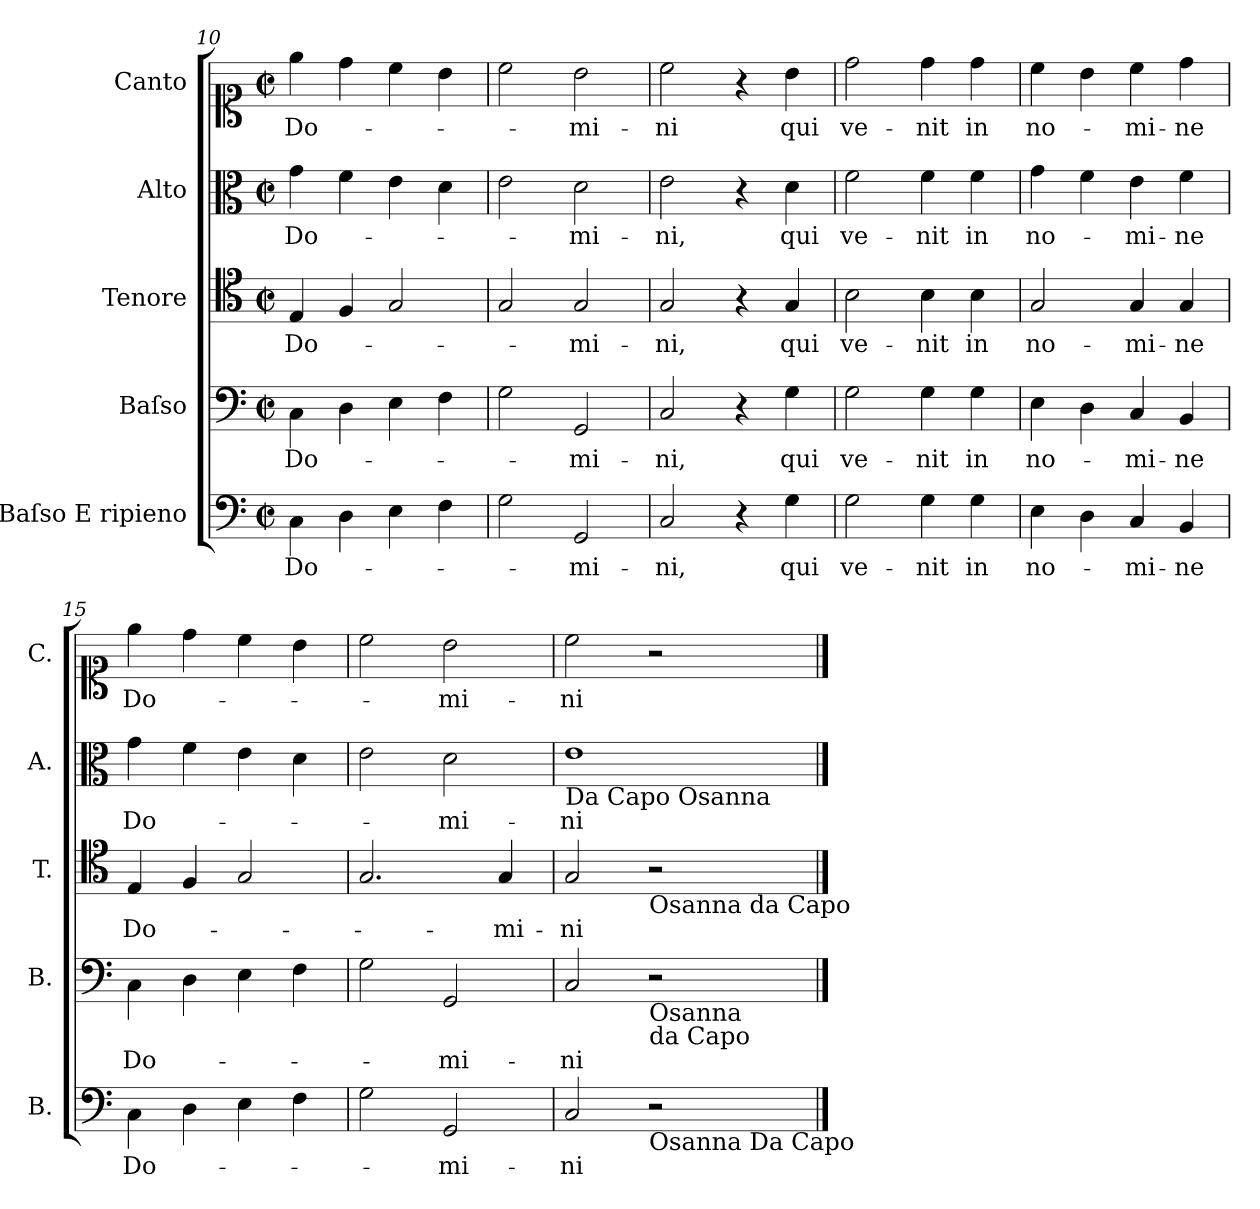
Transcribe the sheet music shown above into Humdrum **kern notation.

**kern	**text	**kern	**text	**kern	**text	**kern	**text	**kern	**text
*part5	*part5	*part4	*part4	*part3	*part3	*part2	*part2	*part1	*part1
*staff5	*staff5	*staff4	*staff4	*staff3	*staff3	*staff2	*staff2	*staff1	*staff1
*I"Baſso E ripieno	*	*I"Baſso	*	*I"Tenore	*	*I"Alto	*	*I"Canto	*
*I'B.	*	*I'B.	*	*I'T.	*	*I'A.	*	*I'C.	*
*clefF4	*	*clefF4	*	*clefC4	*	*clefC3	*	*clefC1	*
*k[]	*	*k[]	*	*k[]	*	*k[]	*	*k[]	*
*C:	*	*C:	*	*C:	*	*C:	*	*C:	*
*M2/2	*	*M2/2	*	*M2/2	*	*M2/2	*	*M2/2	*
*met(c|)	*	*met(c|)	*	*met(c|)	*	*met(c|)	*	*met(c|)	*
=10	=10	=10	=10	=10	=10	=10	=10	=10	=10
4C\	Do-	4C\	Do-	4E/	Do-	4g\	Do-	4ee\	Do-
4D\	.	4D\	.	4F/	.	4f\	.	4dd\	.
4E\	.	4E\	.	2G/	.	4e\	.	4cc\	.
4F\	.	4F\	.	.	.	4d\	.	4b\	.
=11	=11	=11	=11	=11	=11	=11	=11	=11	=11
2G\	.	2G\	.	2G/	.	2e\	.	2cc\	.
2GG/	-mi-	2GG/	-mi-	2G/	-mi-	2d\	-mi-	2b\	-mi-
=12	=12	=12	=12	=12	=12	=12	=12	=12	=12
2C/	-ni,	2C/	-ni,	2G/	-ni,	2e\	-ni,	2cc\	-ni
4r	.	4r	.	4r	.	4r	.	4r	.
4G\	qui	4G\	qui	4G/	qui	4d\	qui	4b\	qui
=13	=13	=13	=13	=13	=13	=13	=13	=13	=13
2G\	ve-	2G\	ve-	2B\	ve-	2f\	ve-	2dd\	ve-
4G\	-nit	4G\	-nit	4B\	-nit	4f\	-nit	4dd\	-nit
4G\	in	4G\	in	4B\	in	4f\	in	4dd\	in
=14	=14	=14	=14	=14	=14	=14	=14	=14	=14
4E\	no-	4E\	no-	2G/	no-	4g\	no-	4cc\	no-
4D\	.	4D\	.	.	.	4f\	.	4b\	.
4C/	-mi-	4C/	-mi-	4G/	-mi-	4e\	-mi-	4cc\	-mi-
4BB/	-ne	4BB/	-ne	4G/	-ne	4f\	-ne	4dd\	-ne
=15	=15	=15	=15	=15	=15	=15	=15	=15	=15
4C\	Do-	4C\	Do-	4E/	Do-	4g\	Do-	4ee\	Do-
4D\	.	4D\	.	4F/	.	4f\	.	4dd\	.
4E\	.	4E\	.	2G/	.	4e\	.	4cc\	.
4F\	.	4F\	.	.	.	4d\	.	4b\	.
=16	=16	=16	=16	=16	=16	=16	=16	=16	=16
2G\	.	2G\	.	2.G/	.	2e\	.	2cc\	.
2GG/	-mi-	2GG/	-mi-	.	.	2d\	-mi-	2b\	-mi-
.	.	.	.	4G/	-mi-	.	.	.	.
=17	=17	=17	=17	=17	=17	=17	=17	=17	=17
!	!	!	!	!	!	!LO:TX:b:t=Da Capo Osanna	!	!	!
2C/	-ni	2C/	-ni	2G/	-ni	1e	-ni	2cc\	-ni
!	!	!	!	!LO:TX:b:t=Osanna da Capo	!	!	!	!	!
!	!	!LO:TX:b:t=Osanna\nda Capo	!	!	!	!	!	!	!
!LO:TX:b:t=Osanna Da Capo	!	!	!	!	!	!	!	!	!
2r	.	2r	.	2r	.	.	.	2r	.
==	==	==	==	==	==	==	==	==	==
*-	*-	*-	*-	*-	*-	*-	*-	*-	*-
